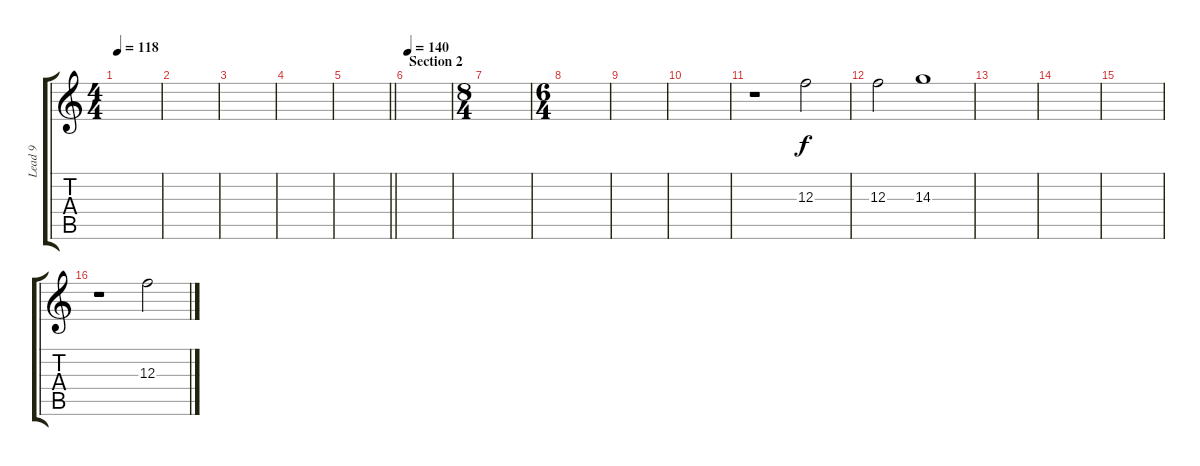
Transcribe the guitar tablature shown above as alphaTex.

\track ("Lead 9" "Lead 9") {instrument overdrivenguitar}
\staff {score tabs}
\tuning (D4 A3 F3 C3 G2 C2) {hide}
\ts (4 4)
\tempo 118
\clef g2
\ks c
|
|
|
|
\barLineRight lightlight
|
\section ("" "Section 2")
\tempo 140
|
\ts (8 4)
|
\ts (6 4)
|
|
|
r.1 12.3.2 |
12.3.2 14.3.1 |
|
|
|
r.1 12.3.2
